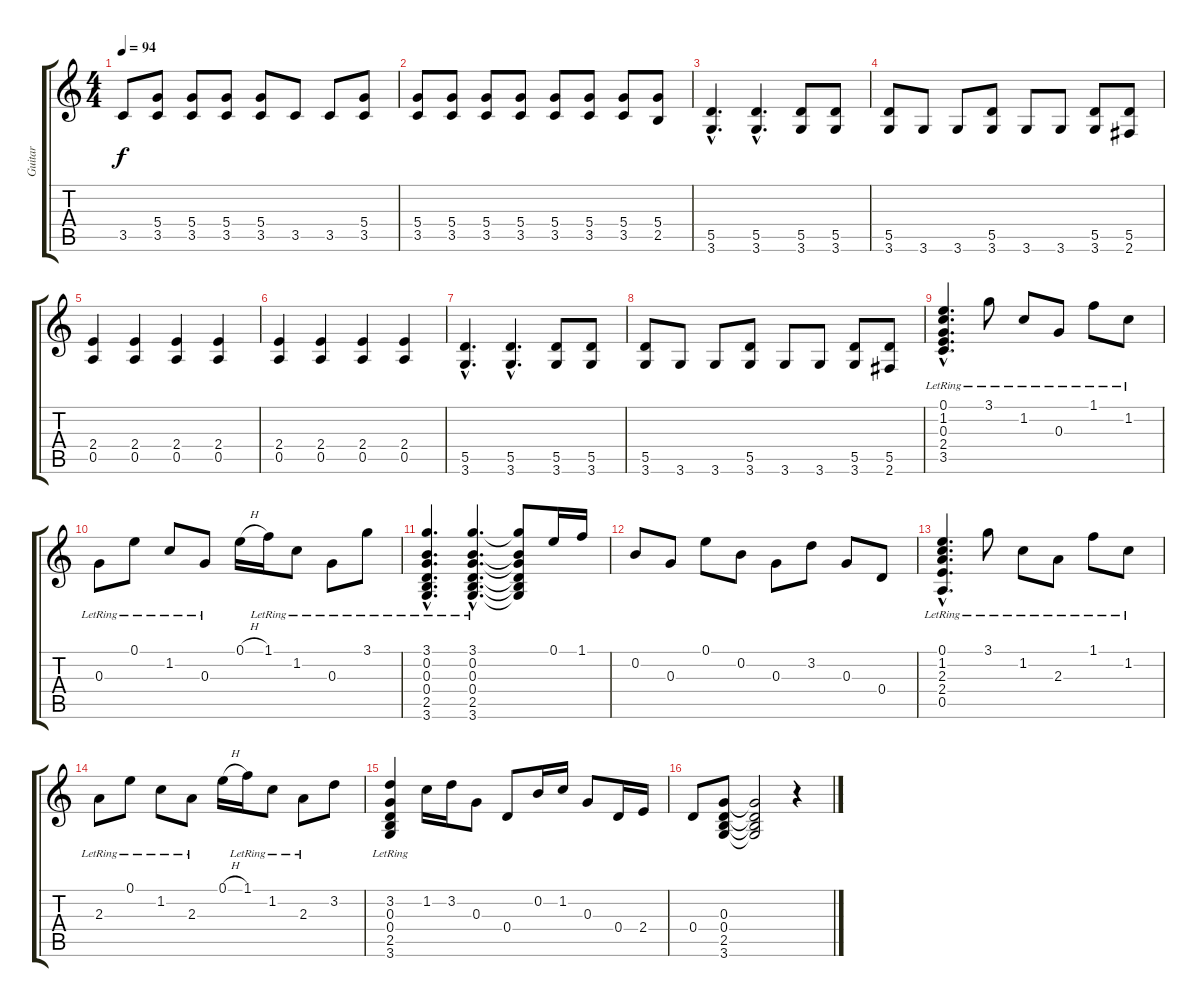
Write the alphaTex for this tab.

\track ("Guitar" "Guitar") {instrument acousticguitarsteel}
\staff {score tabs}
\tuning (E4 B3 G3 D3 A2 E2) {hide}
\ts (4 4)
\tempo 94
\clef g2
\ks c
3.5.8{dy f instrument distortionguitar} (5.4 3.5).8 (5.4 3.5).8 (5.4 3.5).8 (5.4 3.5).8 3.5.8 3.5.8 (5.4 3.5).8 |
(5.4 3.5).8 (5.4 3.5).8 (5.4 3.5).8 (5.4 3.5).8 (5.4 3.5).8 (5.4 3.5).8 (5.4 3.5).8 (5.4 2.5).8 |
(5.5{hac} 3.6{hac}).4{d} (5.5{hac} 3.6{hac}).4{d} (5.5 3.6).8 (5.5 3.6).8 |
(5.5 3.6).8 3.6.8 3.6.8 (5.5 3.6).8 3.6.8 3.6.8 (5.5 3.6).8 (5.5 2.6).8 |
(2.4 0.5).4 (2.4 0.5).4 (2.4 0.5).4 (2.4 0.5).4 |
(2.4 0.5).4 (2.4 0.5).4 (2.4 0.5).4 (2.4 0.5).4 |
(5.5{hac} 3.6{hac}).4{d} (5.5{hac} 3.6{hac}).4{d} (5.5 3.6).8 (5.5 3.6).8 |
(5.5 3.6).8 3.6.8 3.6.8 (5.5 3.6).8 3.6.8 3.6.8 (5.5 3.6).8 (5.5 2.6).8 |
(0.1{hac lr} 1.2{hac lr} 0.3{hac lr} 2.4{hac lr} 3.5{hac lr}).4{d instrument acousticguitarsteel} 3.1{lr}.8 1.2{lr}.8 0.3{lr}.8 1.1{lr}.8 1.2{lr}.8 |
0.3{lr}.8 0.1{lr}.8 1.2{lr}.8 0.3{lr}.8 0.1{h}.16 1.1{lr}.16 1.2{lr}.8 0.3{lr}.8 3.1{lr}.8 |
(3.1{hac lr} 0.2{hac lr} 0.3{hac lr} 0.4{hac lr} 2.5{hac lr} 3.6{hac lr}).4{d} (3.1{hac lr} 0.2{hac lr} 0.3{hac lr} 0.4{hac lr} 2.5{hac lr} 3.6{hac lr}).4{d} (3.1{t} 0.2{t} 0.3{t} 0.4{t} 2.5{t} 3.6{t}).8 0.1.16 1.1.16 |
0.2.8 0.3.8 0.1.8 0.2.8 0.3.8 3.2.8 0.3.8 0.4.8 |
(0.1{hac lr} 1.2{hac lr} 2.3{hac lr} 2.4{hac lr} 0.5{hac lr}).4{d} 3.1{lr}.8 1.2{lr}.8 2.3{lr}.8 1.1{lr}.8 1.2{lr}.8 |
2.3{lr}.8 0.1{lr}.8 1.2{lr}.8 2.3{lr}.8 0.1{h}.16 1.1{lr}.16 1.2{lr}.8 2.3{lr}.8 3.2.8 |
(3.2{lr} 0.3{lr} 0.4{lr} 2.5{lr} 3.6{lr}).4 1.2.16 3.2.16 0.3.8 0.4.8 0.2.16 1.2.16 0.3.8 0.4.16 2.4.16 |
0.4.8 (0.3 0.4 2.5 3.6).8 (0.3{t} 0.4{t} 2.5{t} 3.6{t}).2 r.4
